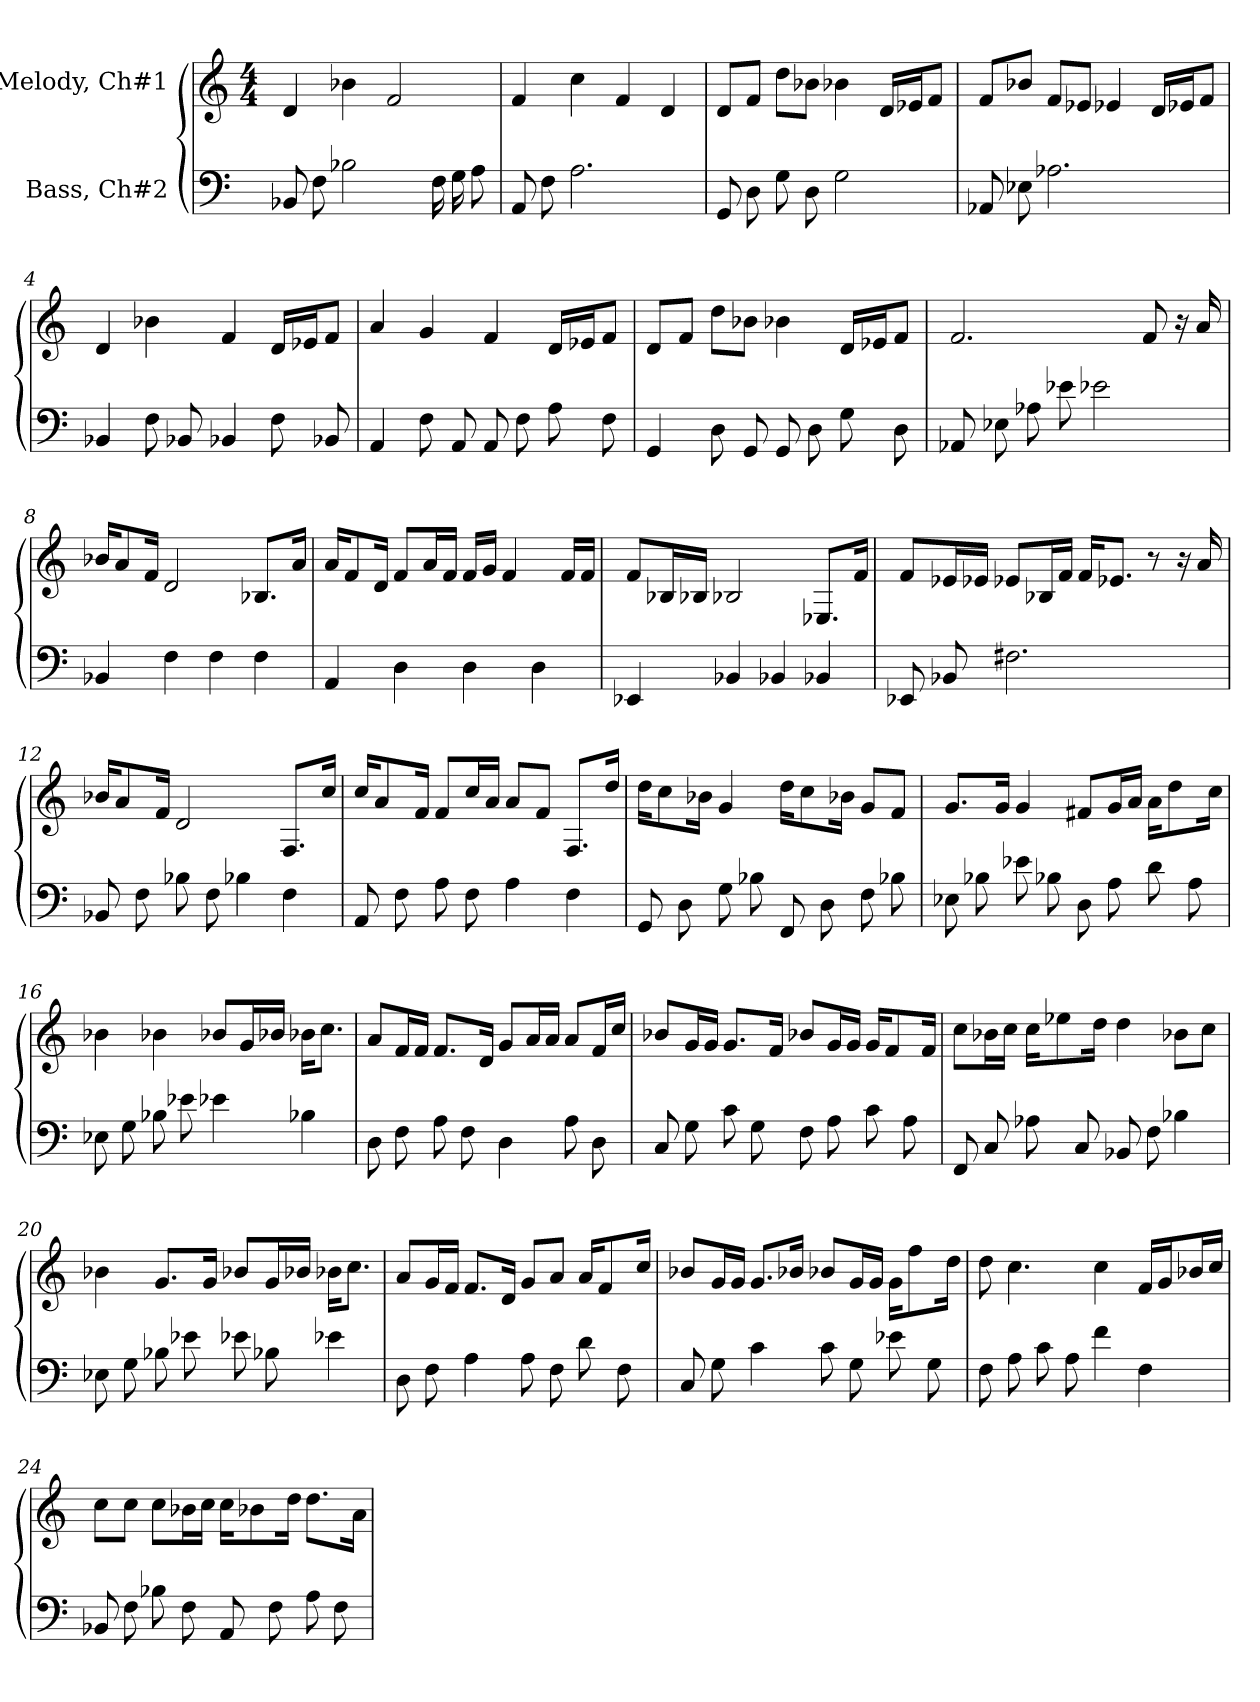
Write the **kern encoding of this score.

**kern	**kern
*part2	*part1
*staff2	*staff1
*I"Bass, Ch#2	*I"Melody, Ch#1
*clefF4	*
*	*M4/4
*MM68	*MM68
=	=
8BB-X	4d
8F	.
2B-X	4b-X
.	2f
16F	.
16G	.
8A	.
=1	=1
8AA	4f
8F	.
2.A	4cc
.	4f
.	4d
=2	=2
8GG	8dL
8D	8fJ
8G	8ddL
8D	8b-XJ
2G	4b-X
.	16dLL
.	16e-XJ
.	8fJ
=3	=3
8AA-X	8fL
8E-X	8b-XJ
2.A-X	8fL
.	8e-XJ
.	4e-X
.	16dLL
.	16e-XJ
.	8fJ
=4	=4
4BB-X	4d
8F	4b-X
8BB-X	.
4BB-X	4f
8F	16dLL
.	16e-XJ
8BB-X	8fJ
=5	=5
4AA	4a
8F	4g
8AA	.
8AA	4f
8F	.
8A	16dLL
.	16e-XJ
8F	8fJ
=6	=6
4GG	8dL
.	8fJ
8D	8ddL
8GG	8b-XJ
8GG	4b-X
8D	.
8G	16dLL
.	16e-XJ
8D	8fJ
=7	=7
8AA-X	2.f
8E-X	.
8A-X	.
8e-X	.
2e-X	.
.	8f
.	16r
.	16a
=8	=8
4BB-X	16b-XKL
.	8a
.	16fJk
4F	2d
4F	.
4F	8.B-XL
.	16aJk
=9	=9
4AA	16aKL
.	8f
.	16dJk
4D	8fL
.	16aL
.	16fJJ
4D	16fLL
.	16gJJ
.	4f
4D	.
.	16fLL
.	16fJJ
=10	=10
4EE-X	8fL
.	16B-XL
.	16B-XJJ
4BB-X	2B-X
4BB-X	.
4BB-X	8.E-XL
.	16fJk
=11	=11
8EE-X	8fL
8BB-X	16e-XL
.	16e-XJJ
2.F#X	8e-XL
.	16B-XL
.	16fJJ
.	16fKL
.	8.e-XJ
.	8r
.	16r
.	16a
=12	=12
8BB-X	16b-XKL
.	8a
8F	.
.	16fJk
8B-X	2d
8F	.
4B-X	.
4F	8.FL
.	16ccJk
=13	=13
8AA	16ccKL
.	8a
8F	.
.	16fJk
8A	8fL
8F	16ccL
.	16aJJ
4A	8aL
.	8fJ
4F	8.FL
.	16ddJk
=14	=14
8GG	16ddKL
.	8cc
8D	.
.	16b-XJk
8G	4g
8B-X	.
8FF	16ddKL
.	8cc
8D	.
.	16b-XJk
8F	8gL
8B-X	8fJ
=15	=15
8E-X	8.gL
8B-X	.
.	16gJk
8e-X	4g
8B-X	.
8D	8f#XL
8A	16gL
.	16aJJ
8d	16aKL
.	8dd
8A	.
.	16ccJk
=16	=16
8E-X	4b-X
8G	.
8B-X	4b-X
8e-X	.
4e-X	8b-XL
.	16gL
.	16b-XJJ
4B-X	16b-XKL
.	8.ccJ
=17	=17
8D	8aL
8F	16fL
.	16fJJ
8A	8.fL
8F	.
.	16dJk
4D	8gL
.	16aL
.	16aJJ
8A	8aL
8D	16fL
.	16ccJJ
=18	=18
8C	8b-XL
8G	16gL
.	16gJJ
8c	8.gL
8G	.
.	16fJk
8F	8b-XL
8A	16gL
.	16gJJ
8c	16gKL
.	8f
8A	.
.	16fJk
=19	=19
8FF	8ccL
8C	16b-XL
.	16ccJJ
8A-X	16ccKL
.	8ee-X
8C	.
.	16ddJk
8BB-X	4dd
8F	.
4B-X	8b-XL
.	8ccJ
=20	=20
8E-X	4b-X
8G	.
8B-X	8.gL
8e-X	.
.	16gJk
8e-X	8b-XL
8B-X	16gL
.	16b-XJJ
4e-X	16b-XKL
.	8.ccJ
=21	=21
8D	8aL
8F	16gL
.	16fJJ
4A	8.fL
.	16dJk
8A	8gL
8F	8aJ
8d	16aKL
.	8f
8F	.
.	16ccJk
=22	=22
8C	8b-XL
8G	16gL
.	16gJJ
4c	8.gL
.	16b-XJk
8c	8b-XL
8G	16gL
.	16gJJ
8e-X	16gKL
.	8ff
8G	.
.	16ddJk
=23	=23
8F	8dd
8A	4.cc
8c	.
8A	.
4f	4cc
4F	16fLL
.	16gJ
.	16b-XL
.	16ccJJ
=24	=24
8BB-X	8ccL
8F	8ccJ
8B-X	8ccL
8F	16b-XL
.	16ccJJ
8AA	16ccKL
.	8b-X
8F	.
.	16ddJk
8A	8.ddL
8F	.
.	16aJk
=	=
*-	*-
